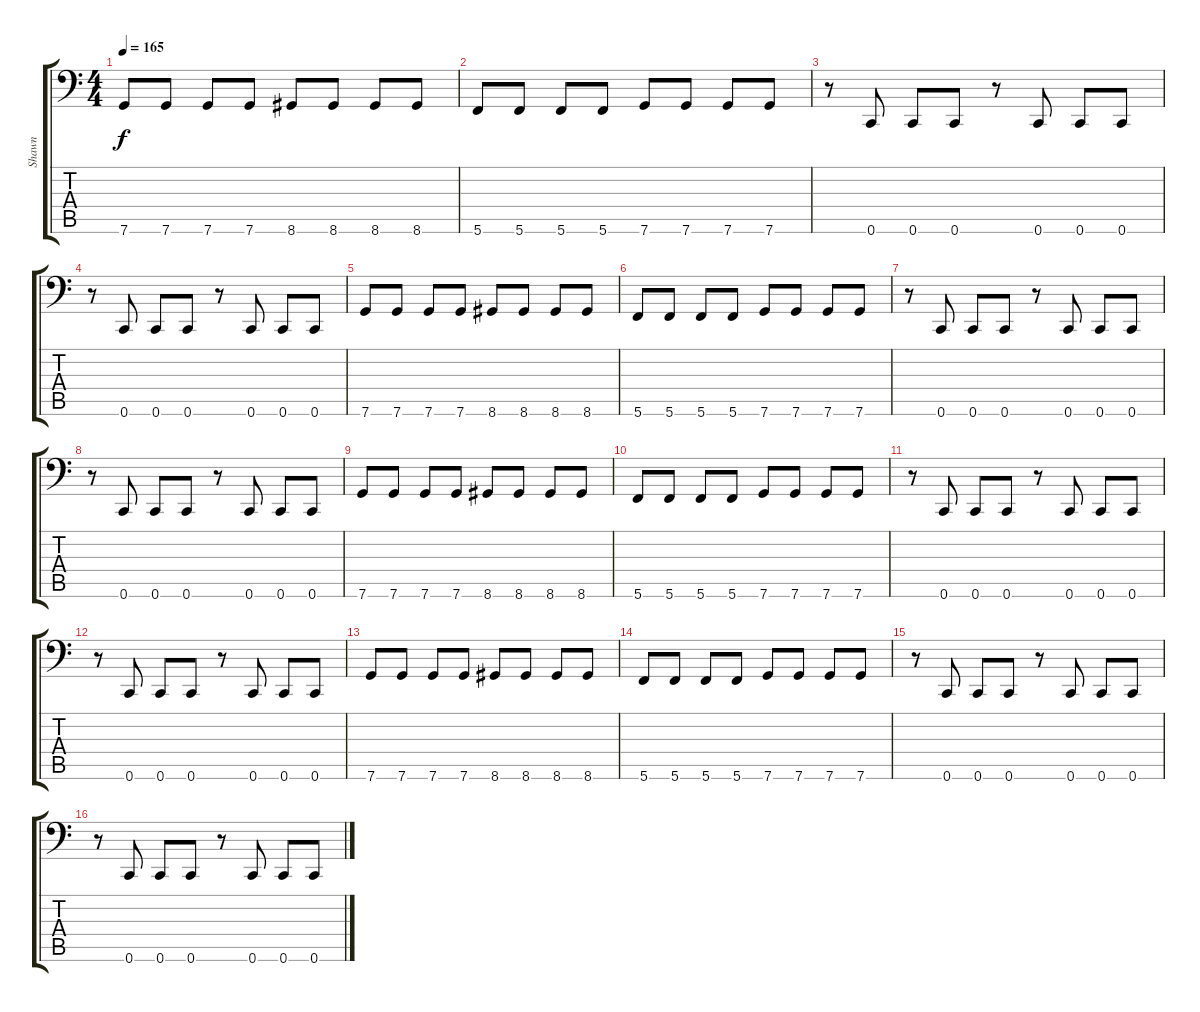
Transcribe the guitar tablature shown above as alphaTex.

\track ("Shawn" "Shawn") {instrument electricbasspick}
\staff {score tabs}
\tuning (D3 A2 F2 C2 A1 C1) {hide}
\ts (4 4)
\tempo 165
\clef f4
\ks c
7.6.8{dy f} 7.6.8 7.6.8 7.6.8 8.6.8 8.6.8 8.6.8 8.6.8 |
5.6.8 5.6.8 5.6.8 5.6.8 7.6.8 7.6.8 7.6.8 7.6.8 |
r.8 0.6.8 0.6.8 0.6.8 r.8 0.6.8 0.6.8 0.6.8 |
r.8 0.6.8 0.6.8 0.6.8 r.8 0.6.8 0.6.8 0.6.8 |
7.6.8 7.6.8 7.6.8 7.6.8 8.6.8 8.6.8 8.6.8 8.6.8 |
5.6.8 5.6.8 5.6.8 5.6.8 7.6.8 7.6.8 7.6.8 7.6.8 |
r.8 0.6.8 0.6.8 0.6.8 r.8 0.6.8 0.6.8 0.6.8 |
r.8 0.6.8 0.6.8 0.6.8 r.8 0.6.8 0.6.8 0.6.8 |
7.6.8 7.6.8 7.6.8 7.6.8 8.6.8 8.6.8 8.6.8 8.6.8 |
5.6.8 5.6.8 5.6.8 5.6.8 7.6.8 7.6.8 7.6.8 7.6.8 |
r.8 0.6.8 0.6.8 0.6.8 r.8 0.6.8 0.6.8 0.6.8 |
r.8 0.6.8 0.6.8 0.6.8 r.8 0.6.8 0.6.8 0.6.8 |
7.6.8 7.6.8 7.6.8 7.6.8 8.6.8 8.6.8 8.6.8 8.6.8 |
5.6.8 5.6.8 5.6.8 5.6.8 7.6.8 7.6.8 7.6.8 7.6.8 |
r.8 0.6.8 0.6.8 0.6.8 r.8 0.6.8 0.6.8 0.6.8 |
r.8 0.6.8 0.6.8 0.6.8 r.8 0.6.8 0.6.8 0.6.8
